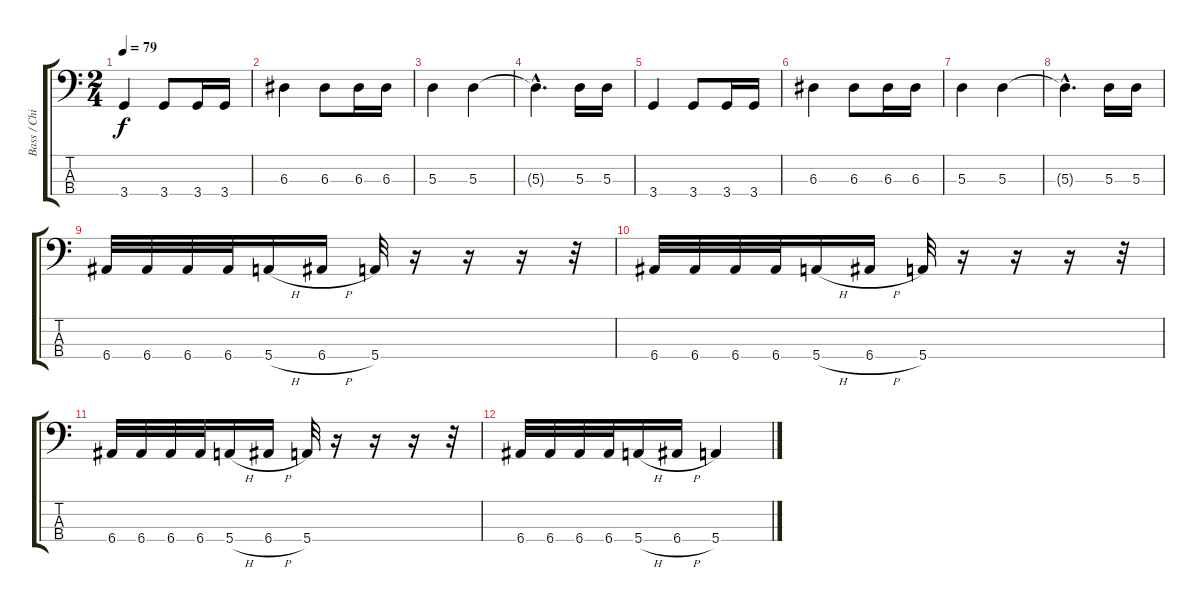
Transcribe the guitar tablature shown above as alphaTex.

\track ("Bass / Chi Cheng" "Bass / Chi") {instrument electricbassfinger}
\staff {score tabs}
\tuning (G2 D2 A1 E1) {hide}
\ts (2 4)
\tempo 79
\clef f4
\ks c
3.4.4{dy f} 3.4.8 3.4.16 3.4.16 |
6.3.4 6.3.8 6.3.16 6.3.16 |
5.3.4 5.3.4 |
5.3{hac t}.4{d} 5.3.16 5.3.16 |
3.4.4 3.4.8 3.4.16 3.4.16 |
6.3.4 6.3.8 6.3.16 6.3.16 |
5.3.4 5.3.4 |
5.3{hac t}.4{d} 5.3.16 5.3.16 |
6.4.32 6.4.32 6.4.32 6.4.32 5.4{h}.16 6.4{h}.16 5.4.32 r.16 r.16 r.16 r.32 |
6.4.32 6.4.32 6.4.32 6.4.32 5.4{h}.16 6.4{h}.16 5.4.32 r.16 r.16 r.16 r.32 |
6.4.32 6.4.32 6.4.32 6.4.32 5.4{h}.16 6.4{h}.16 5.4.32 r.16 r.16 r.16 r.32 |
6.4.32 6.4.32 6.4.32 6.4.32 5.4{h}.16 6.4{h}.16 5.4.4
